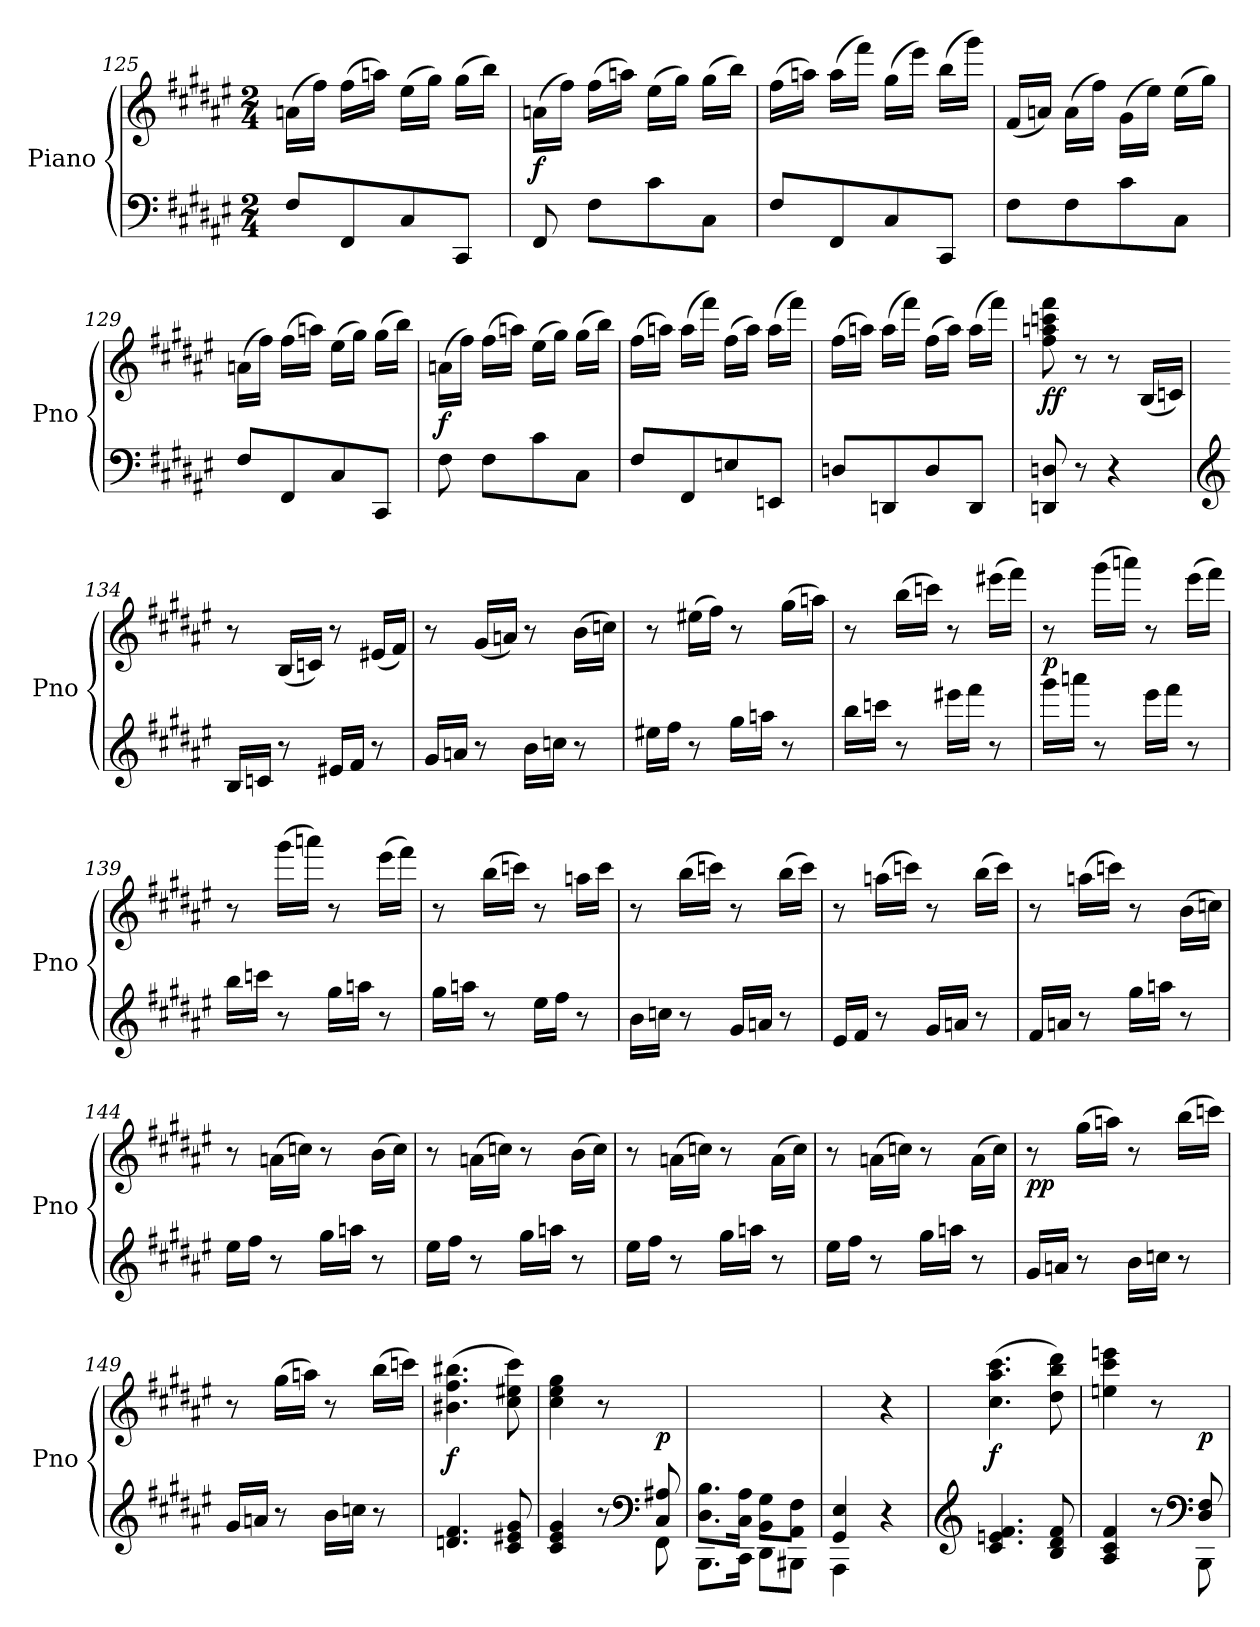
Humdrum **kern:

**kern	**kern	**dynam
*part1	*part1	*part1
*staff2	*staff1	*staff1/2
*I"Piano	*	*
*I'Pno	*	*
*clefF4	*clefG2	*
*k[f#c#g#d#a#e#]	*k[f#c#g#d#a#e#]	*
*M2/4	*M2/4	*
=125	=125	=125
8F#/L	(16an\LL	.
.	16ff#\JJ)	.
8FF#/	(16ff#\LL	.
.	16aan\JJ)	.
8C#/	(16ee#\LL	.
.	16gg#\JJ)	.
8CC#/J	(16gg#\LL	.
.	16bb\JJ)	.
!!LO:LB:g=z
=126	=126	=126
!	!	!LO:DY:b
8FF#/	(16an\LL	f
.	16ff#\JJ)	.
8F#\L	(16ff#\LL	.
.	16aan\JJ)	.
8c#\	(16ee#\LL	.
.	16gg#\JJ)	.
8C#\J	(16gg#\LL	.
.	16bb\JJ)	.
=127	=127	=127
8F#/L	(16ff#\LL	.
.	16aan\JJ)	.
8FF#/	(16aa\LL	.
.	16fff#\JJ)	.
8C#/	(16gg#\LL	.
.	16eee#\JJ)	.
8CC#/J	(16bb\LL	.
.	16ggg#\JJ)	.
=128	=128	=128
!	!	!LO:DY:b
!	!	!LO:DY:n=1:b
8F#\L	(16f#/LL	p other-dynamics
.	16an/JJ)	.
8F#\	(16a\LL	.
.	16ff#\JJ)	.
8c#\	(16g#\LL	.
.	16ee#\JJ)	.
8C#\J	(16ee#\LL	.
.	16gg#\JJ)	.
=129	=129	=129
8F#/L	(16an\LL	.
.	16ff#\JJ)	.
8FF#/	(16ff#\LL	.
.	16aan\JJ)	.
8C#/	(16ee#\LL	.
.	16gg#\JJ)	.
8CC#/J	(16gg#\LL	.
.	16bb\JJ)	.
=130	=130	=130
!	!	!LO:DY:b
8F#\	(16an\LL	f
.	16ff#\JJ)	.
8F#\L	(16ff#\LL	.
.	16aan\JJ)	.
8c#\	(16ee#\LL	.
.	16gg#\JJ)	.
8C#\J	(16gg#\LL	.
.	16bb\JJ)	.
!!LO:LB:g=z
=131	=131	=131
8F#/L	(16ff#\LL	.
.	16aan\JJ)	.
8FF#/	(16aa\LL	.
.	16fff#\JJ)	.
8En/	(16ff#\LL	.
.	16aa\JJ)	.
8EEn/J	(16aa\LL	.
.	16fff#\JJ)	.
=132	=132	=132
8Dn/L	(16ff#\LL	.
.	16aan\JJ)	.
8DDn/	(16aa\LL	.
.	16fff#\JJ)	.
8D/	(16ff#\LL	.
.	16aa\JJ)	.
8DD/J	(16aa\LL	.
.	16fff#\JJ)	.
=133	=133	=133
!	!	!LO:DY:b
8DDn/ 8Dn/	8ff#\ 8aan\ 8cccn\ 8fff#\	ff
8r	8r	.
4r	8r	.
.	(16B/LL	.
.	16cn/JJ)	.
=134	=134	=134
*clefG2	*	*
16B/LL	8r	.
16cn/JJ	.	.
8r	(16B/LL	.
.	16cn/JJ)	.
16e#X/LL	8r	.
16f#/JJ	.	.
8r	(16e#X/LL	.
.	16f#/JJ)	.
!!LO:PB:g=z
=135	=135	=135
16g#/LL	8r	.
16an/JJ	.	.
8r	(16g#/LL	.
.	16an/JJ)	.
16b\LL	8r	.
16ccn\JJ	.	.
8r	(16b\LL	.
.	16ccn\JJ)	.
!!LO:LB:g=z
=136	=136	=136
!	!	!LO:DY:b
16ee#X\LL	8r	other-dynamics
16ff#\JJ	.	.
8r	(16ee#X\LL	.
.	16ff#\JJ)	.
16gg#\LL	8r	.
16aan\JJ	.	.
8r	(16gg#\LL	.
.	16aan\JJ)	.
=137	=137	=137
16bb\LL	8r	.
16cccn\JJ	.	.
8r	(16bb\LL	.
.	16cccn\JJ)	.
16eee#X\LL	8r	.
16fff#\JJ	.	.
8r	(16eee#X\LL	.
.	16fff#\JJ)	.
=138	=138	=138
!	!	!LO:DY:b
16ggg#\LL	8r	p
16aaan\JJ	.	.
8r	(16ggg#\LL	.
.	16aaan\JJ)	.
16eee#\LL	8r	.
16fff#\JJ	.	.
8r	(16eee#\LL	.
.	16fff#\JJ)	.
=139	=139	=139
16bb\LL	8r	.
16cccn\JJ	.	.
8r	(16ggg#\LL	.
.	16aaan\JJ)	.
16gg#\LL	8r	.
16aan\JJ	.	.
8r	(16eee#\LL	.
.	16fff#\JJ)	.
!!LO:LB:g=z
=140	=140	=140
16gg#\LL	8r	.
16aan\JJ	.	.
8r	(16bb\LL	.
.	16cccn\JJ)	.
16ee#\LL	8r	.
16ff#\JJ	.	.
8r	16aan\LL	.
.	16ccc\JJ	.
!!LO:LB:g=z
=141	=141	=141
16b\LL	8r	.
16ccn\JJ	.	.
8r	(16bb\LL	.
.	16cccn\JJ)	.
16g#/LL	8r	.
16an/JJ	.	.
8r	(16bb\LL	.
.	16ccc\JJ)	.
=142	=142	=142
16e#/LL	8r	.
16f#/JJ	.	.
8r	(16aan\LL	.
.	16cccn\JJ)	.
16g#/LL	8r	.
16an/JJ	.	.
8r	(16bb\LL	.
.	16ccc\JJ)	.
=143	=143	=143
16f#/LL	8r	.
16an/JJ	.	.
8r	(16aan\LL	.
.	16cccn\JJ)	.
16gg#\LL	8r	.
16aan\JJ	.	.
8r	(16b\LL	.
.	16ccn\JJ)	.
=144	=144	=144
16ee#\LL	8r	.
16ff#\JJ	.	.
8r	(16an\LL	.
.	16ccn\JJ)	.
16gg#\LL	8r	.
16aan\JJ	.	.
8r	(16b\LL	.
.	16cc\JJ)	.
!!LO:LB:g=z
=145	=145	=145
16ee#\LL	8r	.
16ff#\JJ	.	.
8r	(16an\LL	.
.	16ccn\JJ)	.
16gg#\LL	8r	.
16aan\JJ	.	.
8r	(16b\LL	.
.	16cc\JJ)	.
!!LO:LB:g=z
=146	=146	=146
!	!	!LO:DY:a=2
16ee#\LL	8r	other-dynamics
16ff#\JJ	.	.
8r	(16an\LL	.
.	16ccn\JJ)	.
16gg#\LL	8r	.
16aan\JJ	.	.
8r	(16a\LL	.
.	16cc\JJ)	.
=147	=147	=147
16ee#\LL	8r	.
16ff#\JJ	.	.
8r	(16an\LL	.
.	16ccn\JJ)	.
16gg#\LL	8r	.
16aan\JJ	.	.
8r	(16a\LL	.
.	16cc\JJ)	.
=148	=148	=148
!	!	!LO:DY:b
16g#/LL	8r	pp
16an/JJ	.	.
8r	(16gg#\LL	.
.	16aan\JJ)	.
16b\LL	8r	.
16ccn\JJ	.	.
8r	(16bb\LL	.
.	16cccn\JJ)	.
=149	=149	=149
16g#/LL	8r	.
16an/JJ	.	.
8r	(16gg#\LL	.
.	16aan\JJ)	.
16b\LL	8r	.
16ccn\JJ	.	.
8r	(16bb\LL	.
.	16cccn\JJ)	.
=150	=150	=150
!	!	!LO:DY:b
4.dn/ 4.f#/	(4.b#X\ 4.ff#\ 4.bb#X\	f
8c#/ 8e#X/ 8g#/	8cc#\ 8ee#X\ 8ccc#\)	.
!!LO:PB:g=z
=151	=151	=151
*^	*	*
4.ryy	4c#/ 4e#/ 4g#/	4cc#\ 4ee#\ 4gg#\	.
.	8r	8r	.
*clefF4	*	*	*
!	!	!	!LO:DY:b
8C#/ 8A#X/	8FF#\	8ryy	p
=152	=152	=152	=152
8.D#\ 8.B\L	8.BBB\L	2ryy	.
16C#\ 16A#\Jk	16CC#\Jk	.	.
8BB\ 8G#\L	8DD#\L	.	.
8AA#\ 8F#\J	8BBB#X\J	.	.
=153	=153	=153	=153
4GG#/ 4E#/	4AAA#\	4ryy	.
4ryy	4r	4r	.
*v	*v	*	*
=154	=154	=154
*clefG2	*	*
*^	*	*
!	!	!	!LO:DY:b
*v	*v	*	*
4.c#/ 4.en/ 4.f#/	(4.cc#\ 4.aa#\ 4.ccc#\	f
8B/ 8d#/ 8f#/	8dd#\ 8bb\ 8ddd#\)	.
=155	=155	=155
*^	*	*
4.ryy	4A#/ 4c#/ 4f#/	4een\ 4ccc#\ 4eeen\	.
.	8r	8r	.
*clefF4	*	*	*
!	!	!	!LO:DY:b
8D#/ 8F#/	8BBB\	8ryy	p
*v	*v	*	*
=	=	=
*-	*-	*-
